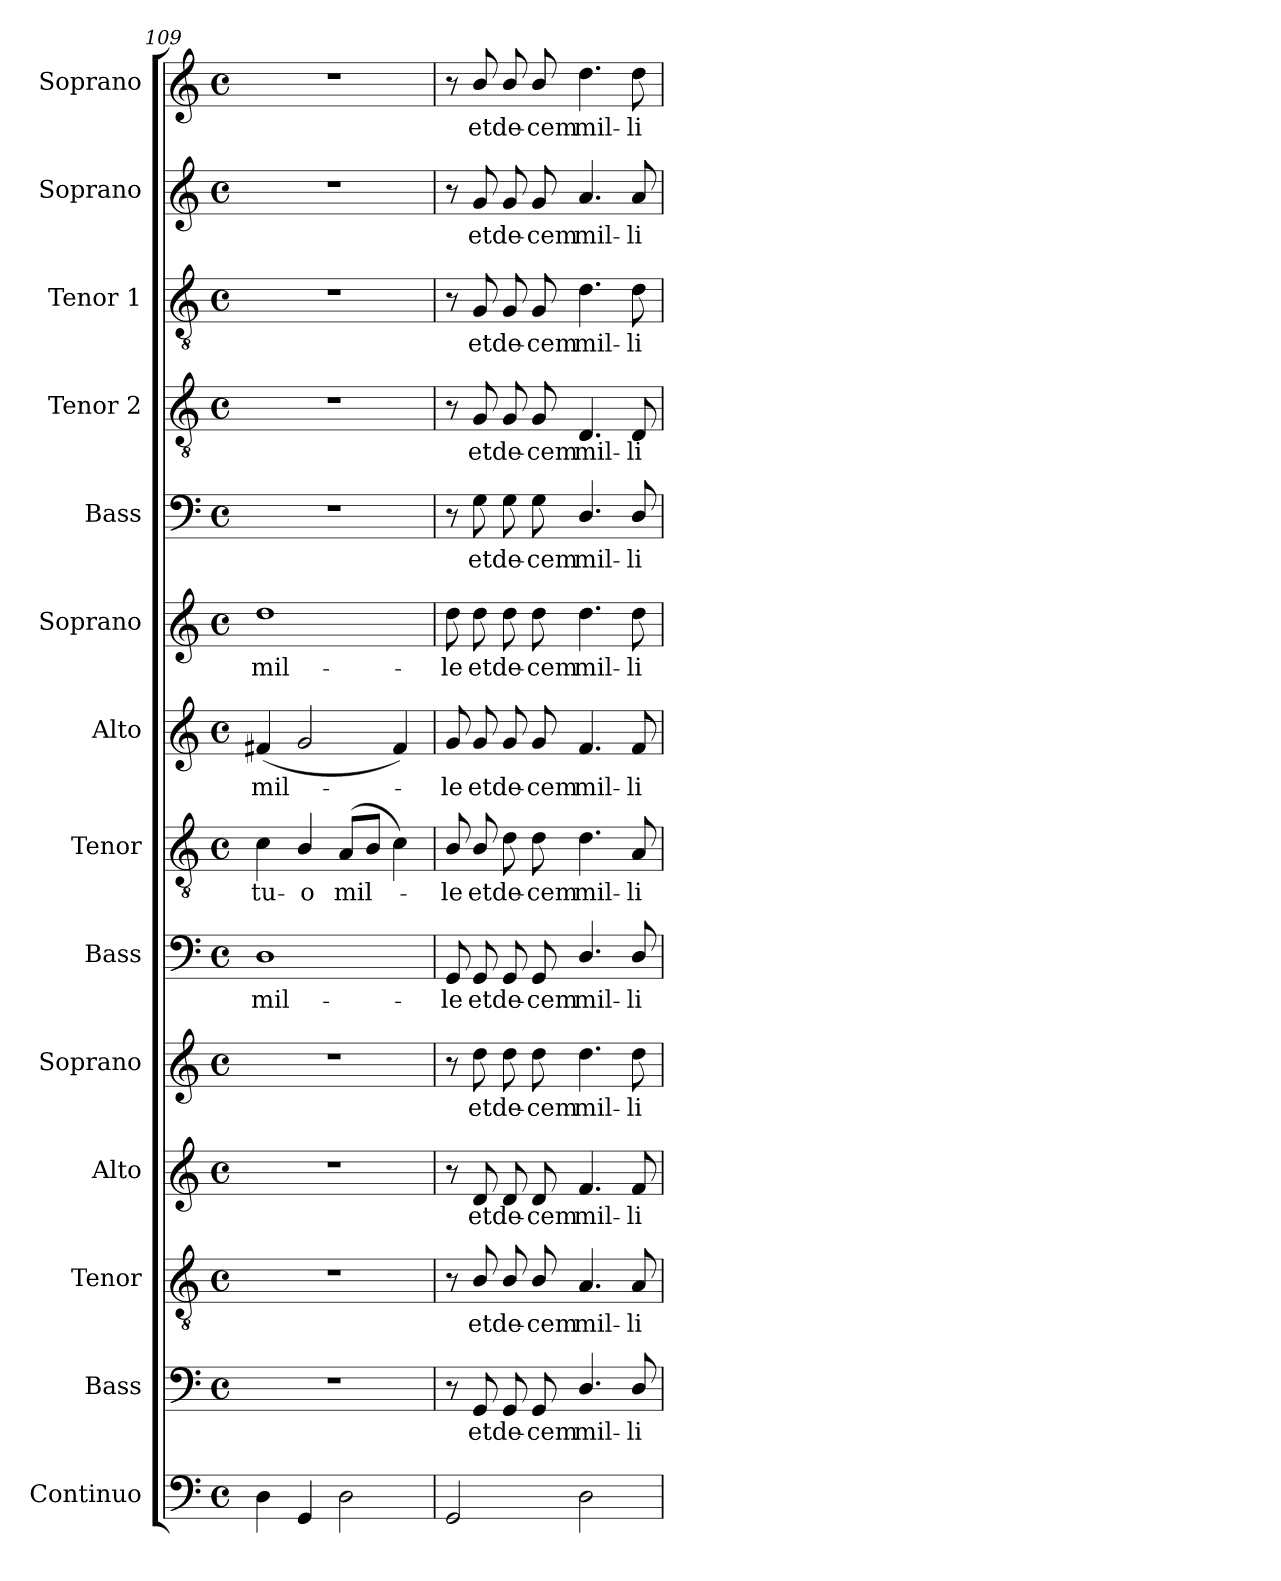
**kern	**kern	**text	**kern	**text	**kern	**text	**kern	**text	**kern	**text	**kern	**text	**kern	**text	**kern	**text	**kern	**text	**kern	**text	**kern	**text	**kern	**text	**kern	**text
*part14	*part13	*part13	*part12	*part12	*part11	*part11	*part10	*part10	*part9	*part9	*part8	*part8	*part7	*part7	*part6	*part6	*part5	*part5	*part4	*part4	*part3	*part3	*part2	*part2	*part1	*part1
*staff14	*staff13	*staff13	*staff12	*staff12	*staff11	*staff11	*staff10	*staff10	*staff9	*staff9	*staff8	*staff8	*staff7	*staff7	*staff6	*staff6	*staff5	*staff5	*staff4	*staff4	*staff3	*staff3	*staff2	*staff2	*staff1	*staff1
*I"Continuo	*I"Bass	*	*I"Tenor	*	*I"Alto	*	*I"Soprano	*	*I"Bass	*	*I"Tenor	*	*I"Alto	*	*I"Soprano	*	*I"Bass	*	*I"Tenor 2	*	*I"Tenor 1	*	*I"Soprano	*	*I"Soprano	*
*I'Cont.	*I'B.	*	*I'T.	*	*I'A.	*	*I'S.	*	*I'B.	*	*I'T.	*	*I'A.	*	*I'S.	*	*I'B.	*	*I'T2.	*	*I'T1.	*	*I'S.	*	*I'S.	*
*clefF4	*clefF4	*	*clefGv2	*	*clefG2	*	*clefG2	*	*clefF4	*	*clefGv2	*	*clefG2	*	*clefG2	*	*clefF4	*	*clefGv2	*	*clefGv2	*	*clefG2	*	*clefG2	*
*	*	*	*ITrd7c12	*	*	*	*	*	*	*	*ITrd7c12	*	*	*	*	*	*	*	*ITrd7c12	*	*ITrd7c12	*	*	*	*	*
*k[]	*k[]	*	*k[]	*	*k[]	*	*k[]	*	*k[]	*	*k[]	*	*k[]	*	*k[]	*	*k[]	*	*k[]	*	*k[]	*	*k[]	*	*k[]	*
*C:	*C:	*	*C:	*	*C:	*	*C:	*	*C:	*	*C:	*	*C:	*	*C:	*	*C:	*	*C:	*	*C:	*	*C:	*	*C:	*
*M4/4	*M4/4	*	*M4/4	*	*M4/4	*	*M4/4	*	*M4/4	*	*M4/4	*	*M4/4	*	*M4/4	*	*M4/4	*	*M4/4	*	*M4/4	*	*M4/4	*	*M4/4	*
*met(c)	*met(c)	*	*met(c)	*	*met(c)	*	*met(c)	*	*met(c)	*	*met(c)	*	*met(c)	*	*met(c)	*	*met(c)	*	*met(c)	*	*met(c)	*	*met(c)	*	*met(c)	*
=109	=109	=109	=109	=109	=109	=109	=109	=109	=109	=109	=109	=109	=109	=109	=109	=109	=109	=109	=109	=109	=109	=109	=109	=109	=109	=109
!	!	!	!	!	!	!	!	!	!	!LO:LY:b:color=#000000	!	!	!	!	!	!	!	!	!	!	!	!	!	!	!	!
!	!	!	!	!	!	!	!	!	!	!	!	!LO:LY:b:color=#000000	!	!	!	!	!	!	!	!	!	!	!	!	!	!
!	!	!	!	!	!	!	!	!	!	!	!	!	!	!LO:LY:b:color=#000000	!	!	!	!	!	!	!	!	!	!	!	!
!	!	!	!	!	!	!	!	!	!	!	!	!	!	!	!	!LO:LY:b:color=#000000	!	!	!	!	!	!	!	!	!	!
4Di\	1r	.	1r	.	1r	.	1r	.	1Di	mil-	4Ci\	tu-	(4f#Xi/	mil-	1ddi	mil-	1r	.	1r	.	1r	.	1r	.	1r	.
!	!	!	!	!	!	!	!	!	!	!	!	!LO:LY:b:color=#000000	!	!	!	!	!	!	!	!	!	!	!	!	!	!
4GGi/	.	.	.	.	.	.	.	.	.	.	4BBi/	-o	2gi/	.	.	.	.	.	.	.	.	.	.	.	.	.
!	!	!	!	!	!	!	!	!	!	!	!	!LO:LY:b:color=#000000	!	!	!	!	!	!	!	!	!	!	!	!	!	!
2Di\	.	.	.	.	.	.	.	.	.	.	(8AAi/L	mil-	.	.	.	.	.	.	.	.	.	.	.	.	.	.
.	.	.	.	.	.	.	.	.	.	.	8BBi/J	.	.	.	.	.	.	.	.	.	.	.	.	.	.	.
.	.	.	.	.	.	.	.	.	.	.	4Ci\)	.	4f#i/)	.	.	.	.	.	.	.	.	.	.	.	.	.
=110	=110	=110	=110	=110	=110	=110	=110	=110	=110	=110	=110	=110	=110	=110	=110	=110	=110	=110	=110	=110	=110	=110	=110	=110	=110	=110
!	!	!	!	!	!	!	!	!	!	!LO:LY:b:color=#000000	!	!	!	!	!	!	!	!	!	!	!	!	!	!	!	!
!	!	!	!	!	!	!	!	!	!	!	!	!LO:LY:b:color=#000000	!	!	!	!	!	!	!	!	!	!	!	!	!	!
!	!	!	!	!	!	!	!	!	!	!	!	!	!	!LO:LY:b:color=#000000	!	!	!	!	!	!	!	!	!	!	!	!
!	!	!	!	!	!	!	!	!	!	!	!	!	!	!	!	!LO:LY:b:color=#000000	!	!	!	!	!	!	!	!	!	!
2GGi/	8r	.	8r	.	8r	.	8r	.	8GGi/	-le	8BBi/	-le	8gi/	-le	8ddi\	-le	8r	.	8r	.	8r	.	8r	.	8r	.
!	!	!LO:LY:b:color=#000000	!	!	!	!	!	!	!	!	!	!	!	!	!	!	!	!	!	!	!	!	!	!	!	!
!	!	!	!	!LO:LY:b:color=#000000	!	!	!	!	!	!	!	!	!	!	!	!	!	!	!	!	!	!	!	!	!	!
!	!	!	!	!	!	!LO:LY:b:color=#000000	!	!	!	!	!	!	!	!	!	!	!	!	!	!	!	!	!	!	!	!
!	!	!	!	!	!	!	!	!LO:LY:b:color=#000000	!	!	!	!	!	!	!	!	!	!	!	!	!	!	!	!	!	!
!	!	!	!	!	!	!	!	!	!	!LO:LY:b:color=#000000	!	!	!	!	!	!	!	!	!	!	!	!	!	!	!	!
!	!	!	!	!	!	!	!	!	!	!	!	!LO:LY:b:color=#000000	!	!	!	!	!	!	!	!	!	!	!	!	!	!
!	!	!	!	!	!	!	!	!	!	!	!	!	!	!LO:LY:b:color=#000000	!	!	!	!	!	!	!	!	!	!	!	!
!	!	!	!	!	!	!	!	!	!	!	!	!	!	!	!	!LO:LY:b:color=#000000	!	!	!	!	!	!	!	!	!	!
!	!	!	!	!	!	!	!	!	!	!	!	!	!	!	!	!	!	!LO:LY:b:color=#000000	!	!	!	!	!	!	!	!
!	!	!	!	!	!	!	!	!	!	!	!	!	!	!	!	!	!	!	!	!LO:LY:b:color=#000000	!	!	!	!	!	!
!	!	!	!	!	!	!	!	!	!	!	!	!	!	!	!	!	!	!	!	!	!	!LO:LY:b:color=#000000	!	!	!	!
!	!	!	!	!	!	!	!	!	!	!	!	!	!	!	!	!	!	!	!	!	!	!	!	!LO:LY:b:color=#000000	!	!
!	!	!	!	!	!	!	!	!	!	!	!	!	!	!	!	!	!	!	!	!	!	!	!	!	!	!LO:LY:b:color=#000000
.	8GGi/	et	8BBi/	et	8di/	et	8ddi\	et	8GGi/	et	8BBi/	et	8gi/	et	8ddi\	et	8Gi\	et	8GGi/	et	8GGi/	et	8gi/	et	8bi/	et
!	!	!LO:LY:b:color=#000000	!	!	!	!	!	!	!	!	!	!	!	!	!	!	!	!	!	!	!	!	!	!	!	!
!	!	!	!	!LO:LY:b:color=#000000	!	!	!	!	!	!	!	!	!	!	!	!	!	!	!	!	!	!	!	!	!	!
!	!	!	!	!	!	!LO:LY:b:color=#000000	!	!	!	!	!	!	!	!	!	!	!	!	!	!	!	!	!	!	!	!
!	!	!	!	!	!	!	!	!LO:LY:b:color=#000000	!	!	!	!	!	!	!	!	!	!	!	!	!	!	!	!	!	!
!	!	!	!	!	!	!	!	!	!	!LO:LY:b:color=#000000	!	!	!	!	!	!	!	!	!	!	!	!	!	!	!	!
!	!	!	!	!	!	!	!	!	!	!	!	!LO:LY:b:color=#000000	!	!	!	!	!	!	!	!	!	!	!	!	!	!
!	!	!	!	!	!	!	!	!	!	!	!	!	!	!LO:LY:b:color=#000000	!	!	!	!	!	!	!	!	!	!	!	!
!	!	!	!	!	!	!	!	!	!	!	!	!	!	!	!	!LO:LY:b:color=#000000	!	!	!	!	!	!	!	!	!	!
!	!	!	!	!	!	!	!	!	!	!	!	!	!	!	!	!	!	!LO:LY:b:color=#000000	!	!	!	!	!	!	!	!
!	!	!	!	!	!	!	!	!	!	!	!	!	!	!	!	!	!	!	!	!LO:LY:b:color=#000000	!	!	!	!	!	!
!	!	!	!	!	!	!	!	!	!	!	!	!	!	!	!	!	!	!	!	!	!	!LO:LY:b:color=#000000	!	!	!	!
!	!	!	!	!	!	!	!	!	!	!	!	!	!	!	!	!	!	!	!	!	!	!	!	!LO:LY:b:color=#000000	!	!
!	!	!	!	!	!	!	!	!	!	!	!	!	!	!	!	!	!	!	!	!	!	!	!	!	!	!LO:LY:b:color=#000000
.	8GGi/	de-	8BBi/	de-	8di/	de-	8ddi\	de-	8GGi/	de-	8Di\	de-	8gi/	de-	8ddi\	de-	8Gi\	de-	8GGi/	de-	8GGi/	de-	8gi/	de-	8bi/	de-
!	!	!LO:LY:b:color=#000000	!	!	!	!	!	!	!	!	!	!	!	!	!	!	!	!	!	!	!	!	!	!	!	!
!	!	!	!	!LO:LY:b:color=#000000	!	!	!	!	!	!	!	!	!	!	!	!	!	!	!	!	!	!	!	!	!	!
!	!	!	!	!	!	!LO:LY:b:color=#000000	!	!	!	!	!	!	!	!	!	!	!	!	!	!	!	!	!	!	!	!
!	!	!	!	!	!	!	!	!LO:LY:b:color=#000000	!	!	!	!	!	!	!	!	!	!	!	!	!	!	!	!	!	!
!	!	!	!	!	!	!	!	!	!	!LO:LY:b:color=#000000	!	!	!	!	!	!	!	!	!	!	!	!	!	!	!	!
!	!	!	!	!	!	!	!	!	!	!	!	!LO:LY:b:color=#000000	!	!	!	!	!	!	!	!	!	!	!	!	!	!
!	!	!	!	!	!	!	!	!	!	!	!	!	!	!LO:LY:b:color=#000000	!	!	!	!	!	!	!	!	!	!	!	!
!	!	!	!	!	!	!	!	!	!	!	!	!	!	!	!	!LO:LY:b:color=#000000	!	!	!	!	!	!	!	!	!	!
!	!	!	!	!	!	!	!	!	!	!	!	!	!	!	!	!	!	!LO:LY:b:color=#000000	!	!	!	!	!	!	!	!
!	!	!	!	!	!	!	!	!	!	!	!	!	!	!	!	!	!	!	!	!LO:LY:b:color=#000000	!	!	!	!	!	!
!	!	!	!	!	!	!	!	!	!	!	!	!	!	!	!	!	!	!	!	!	!	!LO:LY:b:color=#000000	!	!	!	!
!	!	!	!	!	!	!	!	!	!	!	!	!	!	!	!	!	!	!	!	!	!	!	!	!LO:LY:b:color=#000000	!	!
!	!	!	!	!	!	!	!	!	!	!	!	!	!	!	!	!	!	!	!	!	!	!	!	!	!	!LO:LY:b:color=#000000
.	8GGi/	-cem	8BBi/	-cem	8di/	-cem	8ddi\	-cem	8GGi/	-cem	8Di\	-cem	8gi/	-cem	8ddi\	-cem	8Gi\	-cem	8GGi/	-cem	8GGi/	-cem	8gi/	-cem	8bi/	-cem
!	!	!LO:LY:b:color=#000000	!	!	!	!	!	!	!	!	!	!	!	!	!	!	!	!	!	!	!	!	!	!	!	!
!	!	!	!	!LO:LY:b:color=#000000	!	!	!	!	!	!	!	!	!	!	!	!	!	!	!	!	!	!	!	!	!	!
!	!	!	!	!	!	!LO:LY:b:color=#000000	!	!	!	!	!	!	!	!	!	!	!	!	!	!	!	!	!	!	!	!
!	!	!	!	!	!	!	!	!LO:LY:b:color=#000000	!	!	!	!	!	!	!	!	!	!	!	!	!	!	!	!	!	!
!	!	!	!	!	!	!	!	!	!	!LO:LY:b:color=#000000	!	!	!	!	!	!	!	!	!	!	!	!	!	!	!	!
!	!	!	!	!	!	!	!	!	!	!	!	!LO:LY:b:color=#000000	!	!	!	!	!	!	!	!	!	!	!	!	!	!
!	!	!	!	!	!	!	!	!	!	!	!	!	!	!LO:LY:b:color=#000000	!	!	!	!	!	!	!	!	!	!	!	!
!	!	!	!	!	!	!	!	!	!	!	!	!	!	!	!	!LO:LY:b:color=#000000	!	!	!	!	!	!	!	!	!	!
!	!	!	!	!	!	!	!	!	!	!	!	!	!	!	!	!	!	!LO:LY:b:color=#000000	!	!	!	!	!	!	!	!
!	!	!	!	!	!	!	!	!	!	!	!	!	!	!	!	!	!	!	!	!LO:LY:b:color=#000000	!	!	!	!	!	!
!	!	!	!	!	!	!	!	!	!	!	!	!	!	!	!	!	!	!	!	!	!	!LO:LY:b:color=#000000	!	!	!	!
!	!	!	!	!	!	!	!	!	!	!	!	!	!	!	!	!	!	!	!	!	!	!	!	!LO:LY:b:color=#000000	!	!
!	!	!	!	!	!	!	!	!	!	!	!	!	!	!	!	!	!	!	!	!	!	!	!	!	!	!LO:LY:b:color=#000000
2Di\	4.Di/	mil-	4.AAi/	mil-	4.fi/	mil-	4.ddi\	mil-	4.Di/	mil-	4.Di\	mil-	4.fi/	mil-	4.ddi\	mil-	4.Di/	mil-	4.DDi/	mil-	4.Di\	mil-	4.ai/	mil-	4.ddi\	mil-
!	!	!LO:LY:b:color=#000000	!	!	!	!	!	!	!	!	!	!	!	!	!	!	!	!	!	!	!	!	!	!	!	!
!	!	!	!	!LO:LY:b:color=#000000	!	!	!	!	!	!	!	!	!	!	!	!	!	!	!	!	!	!	!	!	!	!
!	!	!	!	!	!	!LO:LY:b:color=#000000	!	!	!	!	!	!	!	!	!	!	!	!	!	!	!	!	!	!	!	!
!	!	!	!	!	!	!	!	!LO:LY:b:color=#000000	!	!	!	!	!	!	!	!	!	!	!	!	!	!	!	!	!	!
!	!	!	!	!	!	!	!	!	!	!LO:LY:b:color=#000000	!	!	!	!	!	!	!	!	!	!	!	!	!	!	!	!
!	!	!	!	!	!	!	!	!	!	!	!	!LO:LY:b:color=#000000	!	!	!	!	!	!	!	!	!	!	!	!	!	!
!	!	!	!	!	!	!	!	!	!	!	!	!	!	!LO:LY:b:color=#000000	!	!	!	!	!	!	!	!	!	!	!	!
!	!	!	!	!	!	!	!	!	!	!	!	!	!	!	!	!LO:LY:b:color=#000000	!	!	!	!	!	!	!	!	!	!
!	!	!	!	!	!	!	!	!	!	!	!	!	!	!	!	!	!	!LO:LY:b:color=#000000	!	!	!	!	!	!	!	!
!	!	!	!	!	!	!	!	!	!	!	!	!	!	!	!	!	!	!	!	!LO:LY:b:color=#000000	!	!	!	!	!	!
!	!	!	!	!	!	!	!	!	!	!	!	!	!	!	!	!	!	!	!	!	!	!LO:LY:b:color=#000000	!	!	!	!
!	!	!	!	!	!	!	!	!	!	!	!	!	!	!	!	!	!	!	!	!	!	!	!	!LO:LY:b:color=#000000	!	!
!	!	!	!	!	!	!	!	!	!	!	!	!	!	!	!	!	!	!	!	!	!	!	!	!	!	!LO:LY:b:color=#000000
.	8Di/	-li-	8AAi/	-li-	8fi/	-li-	8ddi\	-li-	8Di/	-li-	8AAi/	-li-	8fi/	-li-	8ddi\	-li-	8Di/	-li-	8DDi/	-li-	8Di\	-li-	8ai/	-li-	8ddi\	-li-
=	=	=	=	=	=	=	=	=	=	=	=	=	=	=	=	=	=	=	=	=	=	=	=	=	=	=
*-	*-	*-	*-	*-	*-	*-	*-	*-	*-	*-	*-	*-	*-	*-	*-	*-	*-	*-	*-	*-	*-	*-	*-	*-	*-	*-
